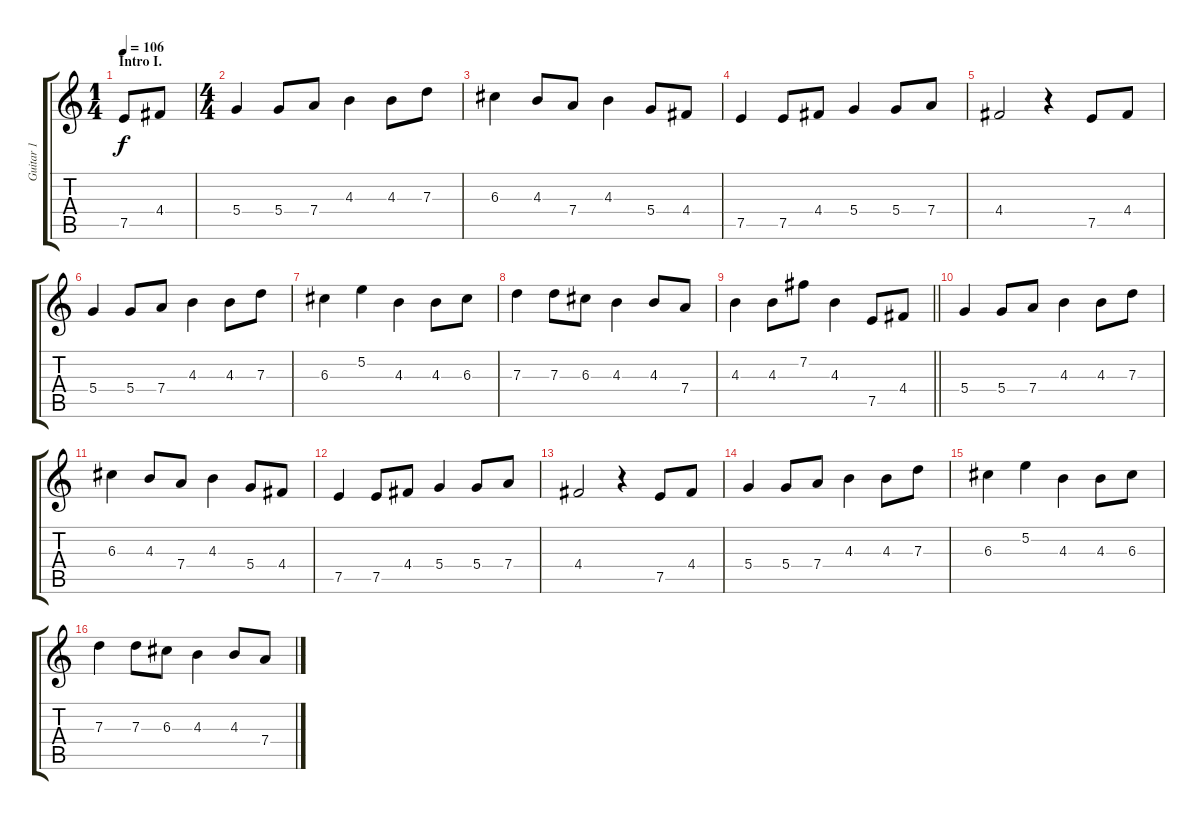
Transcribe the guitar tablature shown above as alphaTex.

\track ("Guitar 1" "Guitar 1") {instrument distortionguitar}
\staff {score tabs}
\tuning (E4 B3 G3 D3 A2 E2) {hide}
\ts (1 4)
\section ("" "Intro I.")
\tempo 106
\clef g2
\ks c
7.5.8{dy f instrument acousticguitarsteel} 4.4.8 |
\ts (4 4)
5.4.4 5.4.8 7.4.8 4.3.4 4.3.8 7.3.8 |
6.3.4 4.3.8 7.4.8 4.3.4 5.4.8 4.4.8 |
7.5.4 7.5.8 4.4.8 5.4.4 5.4.8 7.4.8 |
4.4.2 r.4 7.5.8 4.4.8 |
5.4.4 5.4.8 7.4.8 4.3.4 4.3.8 7.3.8 |
6.3.4 5.2.4 4.3.4 4.3.8 6.3.8 |
7.3.4 7.3.8 6.3.8 4.3.4 4.3.8 7.4.8 |
\barLineRight lightlight
4.3.4 4.3.8 7.2.8 4.3.4 7.5.8 4.4.8 |
\section ("" "")
5.4.4 5.4.8 7.4.8 4.3.4 4.3.8 7.3.8 |
6.3.4 4.3.8 7.4.8 4.3.4 5.4.8 4.4.8 |
7.5.4 7.5.8 4.4.8 5.4.4 5.4.8 7.4.8 |
4.4.2 r.4 7.5.8 4.4.8 |
5.4.4 5.4.8 7.4.8 4.3.4 4.3.8 7.3.8 |
6.3.4 5.2.4 4.3.4 4.3.8 6.3.8 |
7.3.4 7.3.8 6.3.8 4.3.4 4.3.8 7.4.8
